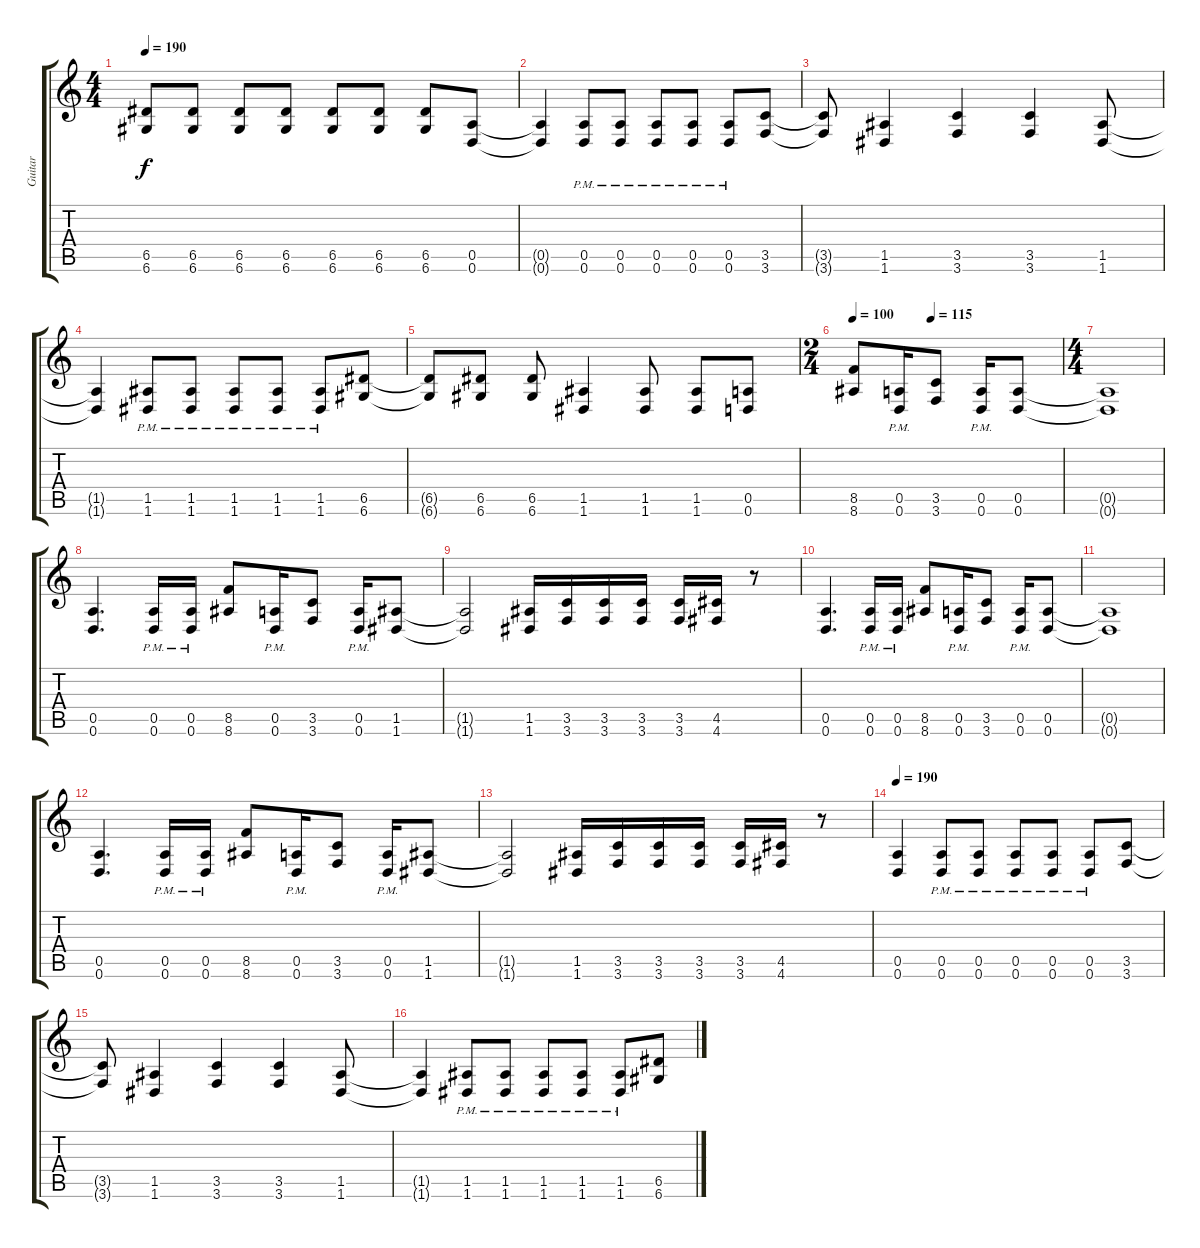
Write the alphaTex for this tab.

\track ("Guitar" "Guitar") {instrument distortionguitar}
\staff {score tabs}
\tuning (E4 B3 G3 D3 A2 D2) {hide}
\ts (4 4)
\tempo 190
\clef g2
\ks c
(6.5{t} 6.6{t}).8{dy f} (6.5 6.6).8 (6.5 6.6).8 (6.5 6.6).8 (6.5 6.6).8 (6.5 6.6).8 (6.5 6.6).8 (0.5 0.6).8 |
(0.5{t} 0.6{t}).4 (0.5{pm} 0.6{pm}).8 (0.5{pm} 0.6{pm}).8 (0.5{pm} 0.6{pm}).8 (0.5{pm} 0.6{pm}).8 (0.5{pm} 0.6{pm}).8 (3.5 3.6).8 |
(3.5{t} 3.6{t}).8 (1.5 1.6).4 (3.5 3.6).4 (3.5 3.6).4 (1.5 1.6).8 |
(1.5{t} 1.6{t}).4 (1.5{pm} 1.6{pm}).8 (1.5{pm} 1.6{pm}).8 (1.5{pm} 1.6{pm}).8 (1.5{pm} 1.6{pm}).8 (1.5{pm} 1.6{pm}).8 (6.5 6.6).8 |
(6.5{t} 6.6{t}).8 (6.5 6.6).8 (6.5 6.6).8 (1.5 1.6).4 (1.5 1.6).8 (1.5 1.6).8 (0.5 0.6).8 |
\ts (2 4)
\tempo 100
\tempo (115 0.375)
(8.5 8.6).8 (0.5{pm} 0.6{pm}).16 (3.5 3.6).8 (0.5{pm} 0.6{pm}).16 (0.5 0.6).8 |
\ts (4 4)
(0.5{t} 0.6{t}).1 |
(0.5 0.6).4{d} (0.5{pm} 0.6{pm}).16 (0.5{pm} 0.6{pm}).16 (8.5 8.6).8 (0.5{pm} 0.6{pm}).16 (3.5 3.6).8 (0.5{pm} 0.6{pm}).16 (1.5 1.6).8 |
(1.5{t} 1.6{t}).2 (1.5 1.6).16 (3.5 3.6).16 (3.5 3.6).16 (3.5 3.6).16 (3.5 3.6).16 (4.5 4.6).16 r.8 |
(0.5 0.6).4{d} (0.5{pm} 0.6{pm}).16 (0.5{pm} 0.6{pm}).16 (8.5 8.6).8 (0.5{pm} 0.6{pm}).16 (3.5 3.6).8 (0.5{pm} 0.6{pm}).16 (0.5 0.6).8 |
(0.5{t} 0.6{t}).1 |
(0.5 0.6).4{d} (0.5{pm} 0.6{pm}).16 (0.5{pm} 0.6{pm}).16 (8.5 8.6).8 (0.5{pm} 0.6{pm}).16 (3.5 3.6).8 (0.5{pm} 0.6{pm}).16 (1.5 1.6).8 |
(1.5{t} 1.6{t}).2 (1.5 1.6).16 (3.5 3.6).16 (3.5 3.6).16 (3.5 3.6).16 (3.5 3.6).16 (4.5 4.6).16 r.8 |
\tempo 190
(0.5 0.6).4 (0.5{pm} 0.6{pm}).8 (0.5{pm} 0.6{pm}).8 (0.5{pm} 0.6{pm}).8 (0.5{pm} 0.6{pm}).8 (0.5{pm} 0.6{pm}).8 (3.5 3.6).8 |
(3.5{t} 3.6{t}).8 (1.5 1.6).4 (3.5 3.6).4 (3.5 3.6).4 (1.5 1.6).8 |
(1.5{t} 1.6{t}).4 (1.5{pm} 1.6{pm}).8 (1.5{pm} 1.6{pm}).8 (1.5{pm} 1.6{pm}).8 (1.5{pm} 1.6{pm}).8 (1.5{pm} 1.6{pm}).8 (6.5 6.6).8
